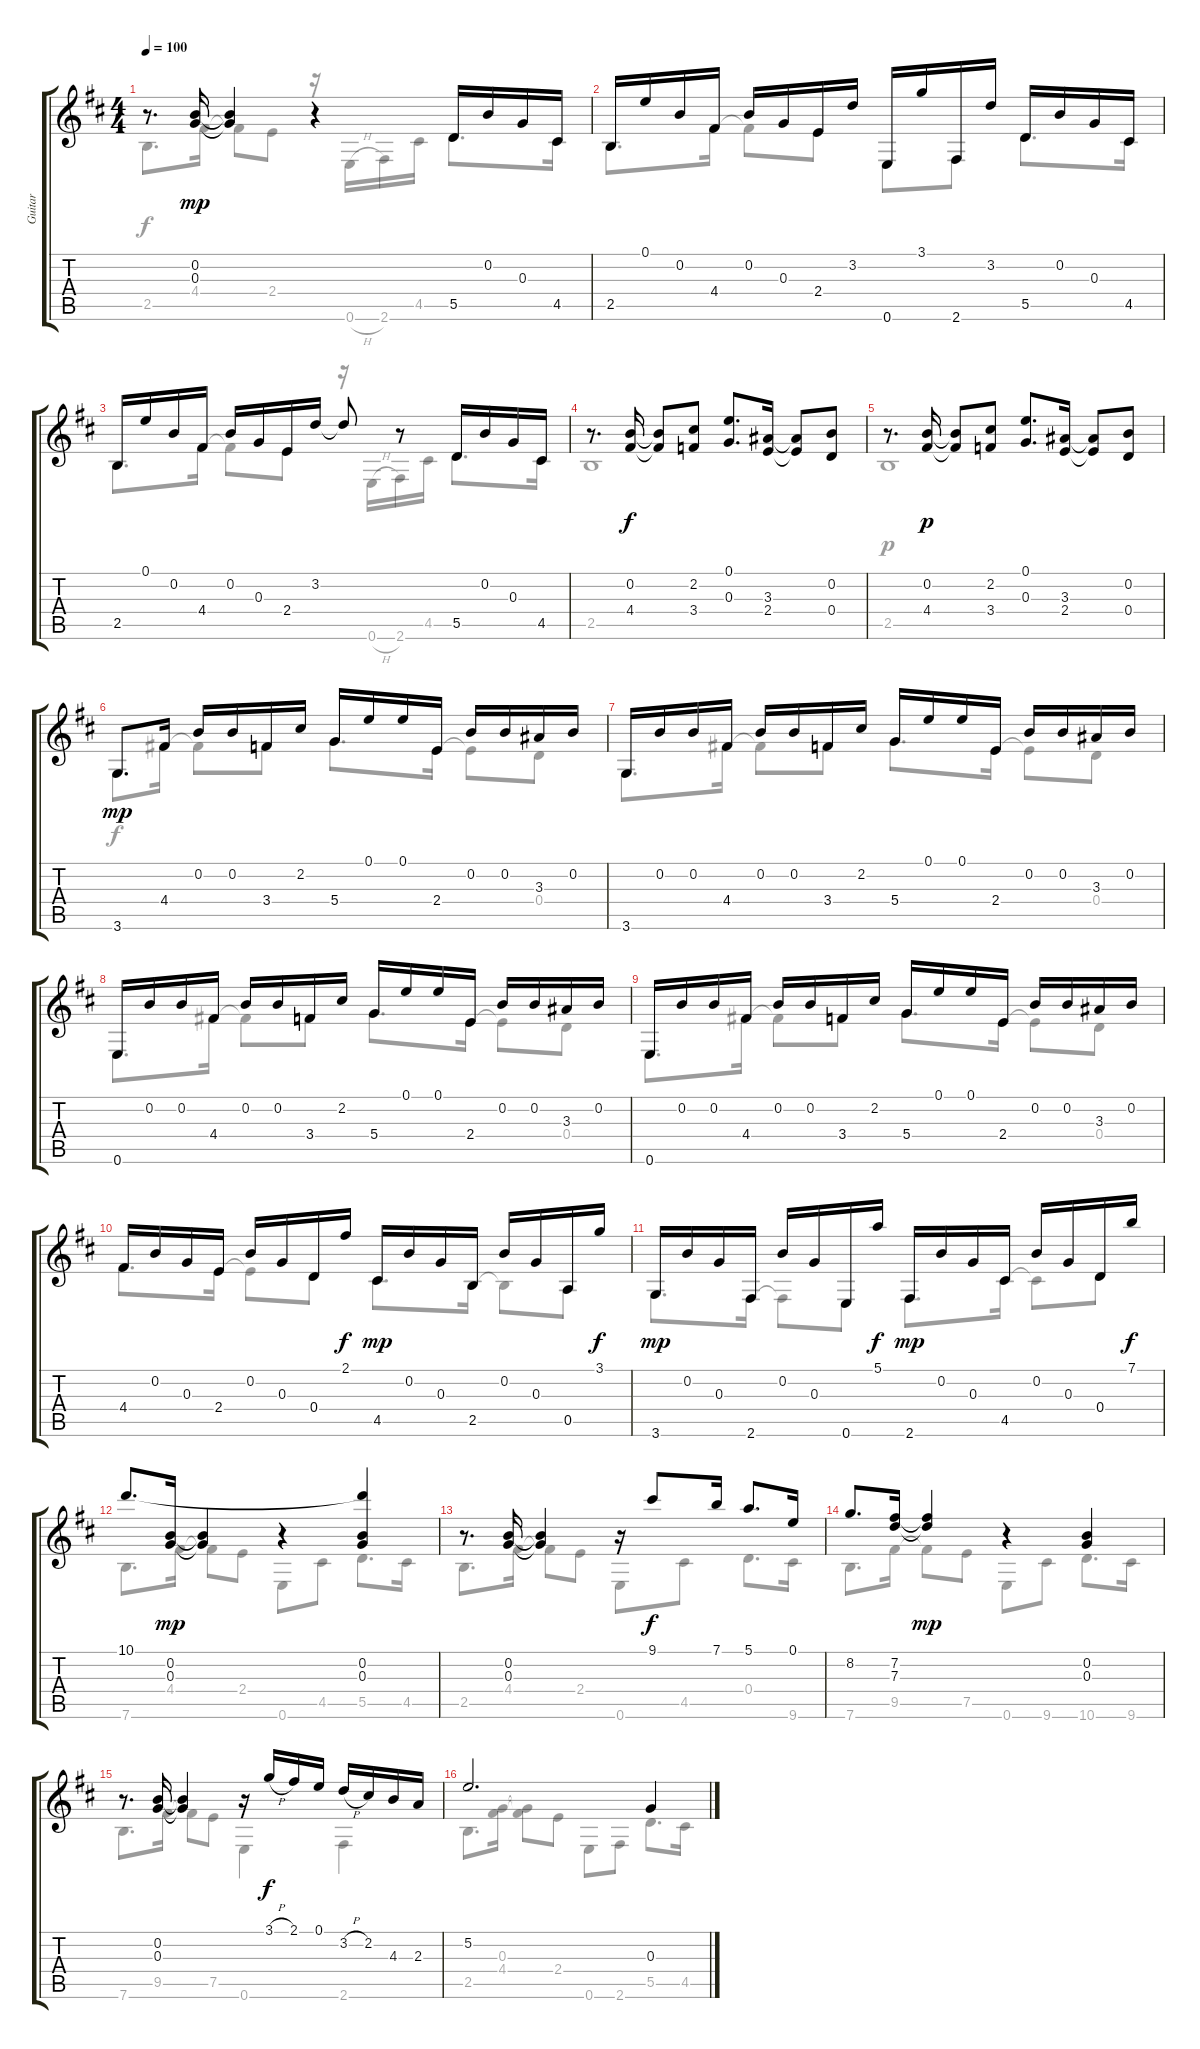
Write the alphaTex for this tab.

\track ("Guitar" "Guitar") {instrument acousticguitarnylon}
\staff {score tabs}
\tuning (E4 B3 G3 D3 A2 E2) {hide}
\voice
\ts (4 4)
\tempo 100
\clef g2
\ks bminor
r.8{d dy mp} (0.2 0.3).16 (0.2{t} 0.3{t}).4 r.4 5.5.16 0.2.16 0.3.16 4.5.16 |
2.5.16 0.1.16 0.2.16 4.4.16 0.2.16 0.3.16 2.4.16 3.2.16 0.6.16 3.1.16 2.6.16 3.2.16 5.5.16 0.2.16 0.3.16 4.5.16 |
2.5.16 0.1.16 0.2.16 4.4.16 0.2.16 0.3.16 2.4.16 3.2.16 3.2{t}.8 r.8 5.5.16 0.2.16 0.3.16 4.5.16 |
r.8{d} (0.2 4.4).16{dy f} (0.2{t} 4.4{t}).8 (2.2 3.4).8 (0.1 0.3).8{d} (3.3 2.4).16 (3.3{t} 2.4{t}).8 (0.2 0.4).8 |
r.8{d} (0.2 4.4).16{dy p} (0.2{t} 4.4{t}).8 (2.2 3.4).8 (0.1 0.3).8{d} (3.3 2.4).16 (3.3{t} 2.4{t}).8 (0.2 0.4).8 |
3.6.8{d dy mp} 4.4.16 0.2.16 0.2.16 3.4.16 2.2.16 5.4.16 0.1.16 0.1.16 2.4.16 0.2.16 0.2.16 3.3.16 0.2.16 |
3.6.16 0.2.16 0.2.16 4.4.16 0.2.16 0.2.16 3.4.16 2.2.16 5.4.16 0.1.16 0.1.16 2.4.16 0.2.16 0.2.16 3.3.16 0.2.16 |
0.6.16 0.2.16 0.2.16 4.4.16 0.2.16 0.2.16 3.4.16 2.2.16 5.4.16 0.1.16 0.1.16 2.4.16 0.2.16 0.2.16 3.3.16 0.2.16 |
0.6.16 0.2.16 0.2.16 4.4.16 0.2.16 0.2.16 3.4.16 2.2.16 5.4.16 0.1.16 0.1.16 2.4.16 0.2.16 0.2.16 3.3.16 0.2.16 |
4.4.16 0.2.16 0.3.16 2.4.16 0.2.16 0.3.16 0.4.16 2.1.16{dy f} 4.5.16{dy mp} 0.2.16 0.3.16 2.5.16 0.2.16 0.3.16 0.5.16 3.1.16{dy f} |
3.6.16{dy mp} 0.2.16 0.3.16 2.6.16 0.2.16 0.3.16 0.6.16 5.1.16{dy f} 2.6.16{dy mp} 0.2.16 0.3.16 4.5.16 0.2.16 0.3.16 0.4.16 7.1.16{dy f} |
10.1.8{d} (0.2 0.3).16{dy mp} (0.2{t} 0.3{t}).4 r.4 (10.1{t} 0.2 0.3).4 |
r.8{d} (0.2 0.3).16 (0.2{t} 0.3{t}).4 r.16 9.1.8{dy f} 7.1.16 5.1.8{d} 0.1.16 |
8.2.8{d} (7.2 7.3).16 (7.2{t} 7.3{t}).4{dy mp} r.4 (0.2 0.3).4 |
r.8{d} (0.2 0.3).16 (0.2{t} 0.3{t}).4 r.16 3.1{h}.16{dy f} 2.1.16 0.1.16 3.2{h}.16 2.2.16 4.3.16 2.3.16 |
5.2.2{d} 0.3.4
\voice
\clef g2
\ottava regular
\simile none
\ks bminor
2.5.8{d dy f} 4.4.16 4.4{t}.8 2.4.8 r.16 0.6{h}.16 2.6.16 4.5.16 5.5.8{d} 4.5.16 |
2.5.8{d} 4.4.16 4.4{t}.8 2.4.8 0.6.8 2.6.8 5.5.8{d} 4.5.16 |
2.5.8{d} 4.4.16 4.4{t}.8 2.4.8 r.16 0.6{h}.16 2.6.16 4.5.16 5.5.8{d} 4.5.16 |
2.5.1 |
2.5.1{dy p} |
3.6.8{d dy f} 4.4.16 4.4{t}.8 3.4.8 5.4.8{d} 2.4.16 2.4{t}.8 0.4.8 |
3.6.8{d} 4.4.16 4.4{t}.8 3.4.8 5.4.8{d} 2.4.16 2.4{t}.8 0.4.8 |
0.6.8{d} 4.4.16 4.4{t}.8 3.4.8 5.4.8{d} 2.4.16 2.4{t}.8 0.4.8 |
0.6.8{d} 4.4.16 4.4{t}.8 3.4.8 5.4.8{d} 2.4.16 2.4{t}.8 0.4.8 |
4.4.8{d} 2.4.16 2.4{t}.8 0.4.8 4.5.8{d} 2.5.16 2.5{t}.8 0.5.8 |
3.6.8{d} 2.6.16 2.6{t}.8 0.6.8 2.6.8{d} 4.5.16 4.5{t}.8 0.4.8 |
7.6.8{d} 4.4.16 4.4{t}.8 2.4.8 0.6.8 4.5.8 5.5.8{d} 4.5.16 |
2.5.8{d} 4.4.16 4.4{t}.8 2.4.8 0.6.8 4.5.8 0.4.8{d} 9.6.16 |
7.6.8{d} 9.5.16 9.5{t}.8 7.5.8 0.6.8 9.6.8 10.6.8{d} 9.6.16 |
7.6.8{d} 9.5.16 9.5{t}.8 7.5.8 0.6.4 2.6.4 |
2.5.8{d} (0.3 4.4).16 (0.3{t} 4.4{t}).8 2.4.8 0.6.8 2.6.8 5.5.8{d} 4.5.16
